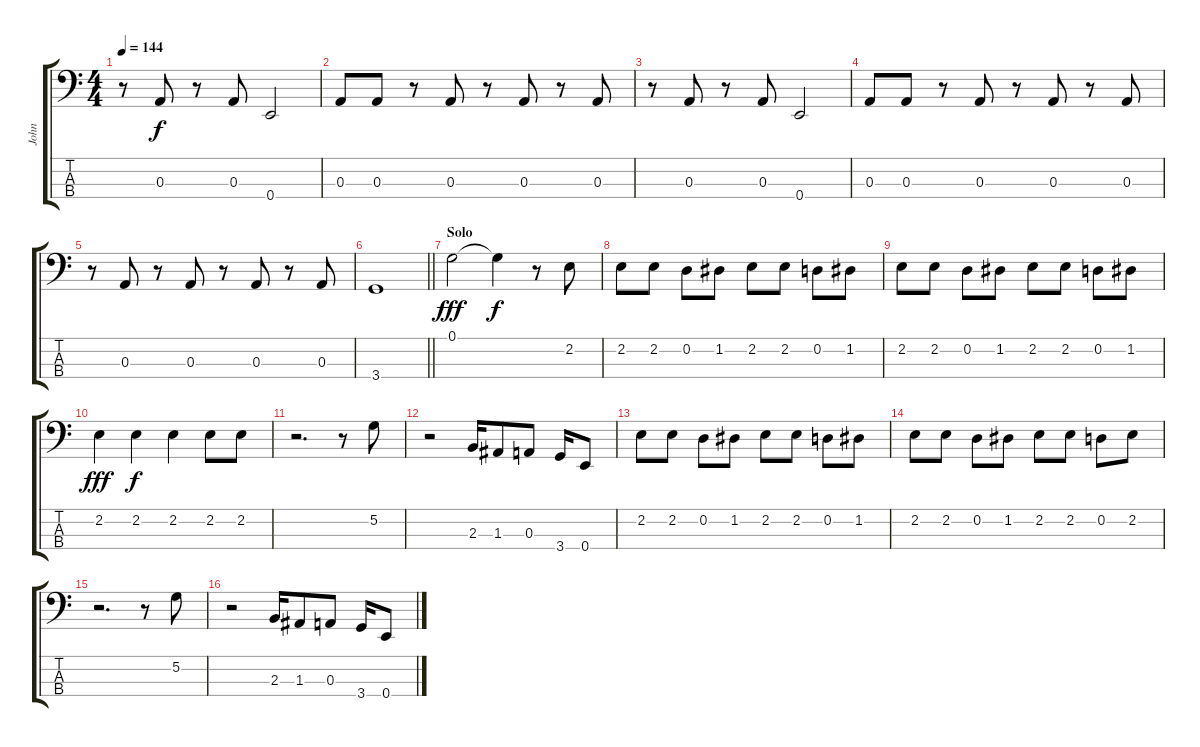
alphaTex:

\track ("John" "John") {instrument electricbassfinger}
\staff {score tabs}
\tuning (G2 D2 A1 E1) {hide}
\ts (4 4)
\tempo 144
\clef f4
\ks c
r.8{dy f} 0.3.8 r.8 0.3.8 0.4.2 |
0.3.8 0.3.8 r.8 0.3.8 r.8 0.3.8 r.8 0.3.8 |
r.8 0.3.8 r.8 0.3.8 0.4.2 |
0.3.8 0.3.8 r.8 0.3.8 r.8 0.3.8 r.8 0.3.8 |
r.8 0.3.8 r.8 0.3.8 r.8 0.3.8 r.8 0.3.8 |
\barLineRight lightlight
3.4.1 |
\section ("" "Solo")
0.1.2{dy fff} 0.1{t}.4{dy f} r.8 2.2.8 |
2.2.8 2.2.8 0.2.8 1.2.8 2.2.8 2.2.8 0.2.8 1.2.8 |
2.2.8 2.2.8 0.2.8 1.2.8 2.2.8 2.2.8 0.2.8 1.2.8 |
2.2.4{dy fff} 2.2.4{dy f} 2.2.4 2.2.8 2.2.8 |
r.2{d} r.8 5.2.8 |
r.2 2.3.16 1.3.8 0.3.8 3.4.16 0.4.8 |
2.2.8 2.2.8 0.2.8 1.2.8 2.2.8 2.2.8 0.2.8 1.2.8 |
2.2.8 2.2.8 0.2.8 1.2.8 2.2.8 2.2.8 0.2.8 2.2.8 |
r.2{d} r.8 5.2.8 |
r.2 2.3.16 1.3.8 0.3.8 3.4.16 0.4.8
